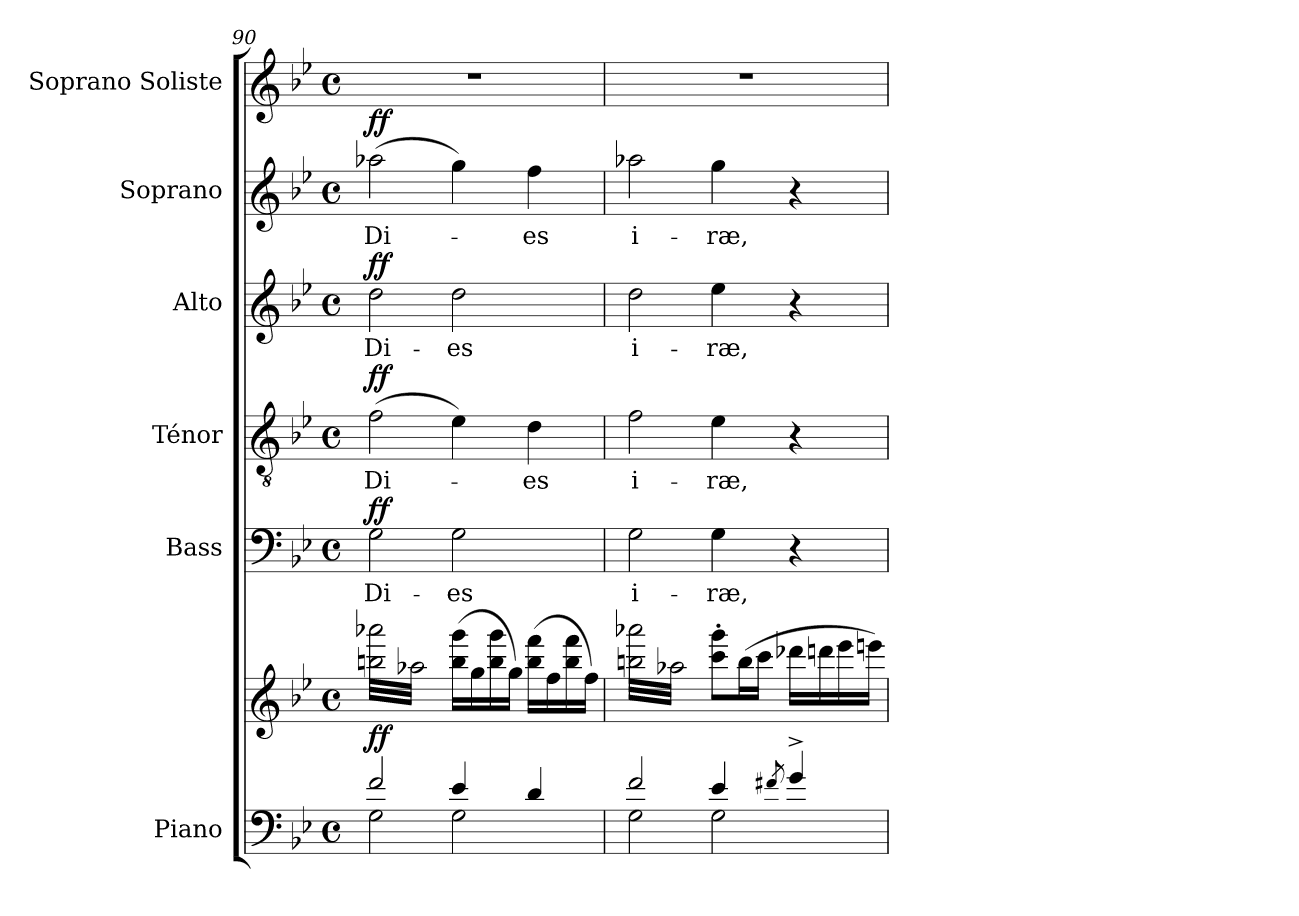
**kern	**kern	**dynam	**kern	**text	**dynam	**kern	**text	**dynam	**kern	**text	**dynam	**kern	**text	**dynam	**kern
*part6	*part6	*part6	*part5	*part5	*part5	*part4	*part4	*part4	*part3	*part3	*part3	*part2	*part2	*part2	*part1
*staff7	*staff6	*staff6/7	*staff5	*staff5	*staff5	*staff4	*staff4	*staff4	*staff3	*staff3	*staff3	*staff2	*staff2	*staff2	*staff1
*I"Piano	*	*	*I"Bass	*	*	*I"Ténor	*	*	*I"Alto	*	*	*I"Soprano	*	*	*I"Soprano Soliste
*I'Pno.	*	*	*I'B.	*	*	*I'T.	*	*	*I'A.	*	*	*I'S.	*	*	*
*clefF4	*clefG2	*	*clefF4	*	*	*clefGv2	*	*	*clefG2	*	*	*clefG2	*	*	*clefG2
*	*	*	*	*	*	*	*	*	*ITrd2c3	*	*	*	*	*	*
*k[b-e-]	*k[b-e-]	*	*k[b-e-]	*	*	*k[b-e-]	*	*	*k[f#]	*	*	*k[b-e-]	*	*	*k[b-e-]
*M4/4	*M4/4	*	*M4/4	*	*	*M4/4	*	*	*M4/4	*	*	*M4/4	*	*	*M4/4
*met(c)	*met(c)	*	*met(c)	*	*	*met(c)	*	*	*met(c)	*	*	*met(c)	*	*	*met(c)
=90	=90	=90	=90	=90	=90	=90	=90	=90	=90	=90	=90	=90	=90	=90	=90
*^	*	*	*	*	*	*	*	*	*	*	*	*	*	*	*
!	!	!	!LO:DY:b	!	!	!LO:DY:a	!	!	!LO:DY:a	!	!	!LO:DY:a	!	!	!LO:DY:a	!
*	*	*tremolo	*	*	*	*	*	*	*	*	*	*	*	*	*	*
2f/	2G\	(32bbn\ 32aaa-X\LLL	ff	2G\	Di-	ff	(2f\	Di-	ff	2bi\	Di-	ff	(2aa-X\	Di-	ff	1r
.	.	32aa-X\)	.	.	.	.	.	.	.	.	.	.	.	.	.	.
.	.	32bbn\ 32aaa-X\	.	.	.	.	.	.	.	.	.	.	.	.	.	.
.	.	32aa-X\)	.	.	.	.	.	.	.	.	.	.	.	.	.	.
.	.	32bbn\ 32aaa-X\	.	.	.	.	.	.	.	.	.	.	.	.	.	.
.	.	32aa-X\)	.	.	.	.	.	.	.	.	.	.	.	.	.	.
.	.	32bbn\ 32aaa-X\	.	.	.	.	.	.	.	.	.	.	.	.	.	.
.	.	32aa-X\)	.	.	.	.	.	.	.	.	.	.	.	.	.	.
.	.	32bbn\ 32aaa-X\	.	.	.	.	.	.	.	.	.	.	.	.	.	.
.	.	32aa-X\)	.	.	.	.	.	.	.	.	.	.	.	.	.	.
.	.	32bbn\ 32aaa-X\	.	.	.	.	.	.	.	.	.	.	.	.	.	.
.	.	32aa-X\)	.	.	.	.	.	.	.	.	.	.	.	.	.	.
.	.	32bbn\ 32aaa-X\	.	.	.	.	.	.	.	.	.	.	.	.	.	.
.	.	32aa-X\)	.	.	.	.	.	.	.	.	.	.	.	.	.	.
.	.	32bbn\ 32aaa-X\	.	.	.	.	.	.	.	.	.	.	.	.	.	.
.	.	32aa-X\)JJJ	.	.	.	.	.	.	.	.	.	.	.	.	.	.
*	*	*Xtremolo	*	*	*	*	*	*	*	*	*	*	*	*	*	*
4e-/	2G\	(16bb\ 16ggg\LL	.	2G\	-es	.	4e-\)	.	.	2bi\	-es	.	4gg\)	.	.	.
.	.	.	.	.	.	.	.	.	.	.	.	.	.	.	.	.
.	.	16gg\	.	.	.	.	.	.	.	.	.	.	.	.	.	.
.	.	.	.	.	.	.	.	.	.	.	.	.	.	.	.	.
.	.	16bb\ 16ggg\	.	.	.	.	.	.	.	.	.	.	.	.	.	.
.	.	.	.	.	.	.	.	.	.	.	.	.	.	.	.	.
.	.	16gg\JJ)	.	.	.	.	.	.	.	.	.	.	.	.	.	.
.	.	.	.	.	.	.	.	.	.	.	.	.	.	.	.	.
4d/	.	(16bb\ 16fff\LL	.	.	.	.	4d\	-es	.	.	.	.	4ff\	-es	.	.
.	.	16ff\	.	.	.	.	.	.	.	.	.	.	.	.	.	.
.	.	16bb\ 16fff\	.	.	.	.	.	.	.	.	.	.	.	.	.	.
.	.	16ff\JJ)	.	.	.	.	.	.	.	.	.	.	.	.	.	.
=91	=91	=91	=91	=91	=91	=91	=91	=91	=91	=91	=91	=91	=91	=91	=91	=91
*	*	*tremolo	*	*	*	*	*	*	*	*	*	*	*	*	*	*
2f/	2G\	(32bbn\ 32aaa-X\LLL	.	2G\	i-	.	2f\	i-	.	2bi\	i-	.	2aa-X\	i-	.	1r
.	.	32aa-X\)	.	.	.	.	.	.	.	.	.	.	.	.	.	.
.	.	32bbn\ 32aaa-X\	.	.	.	.	.	.	.	.	.	.	.	.	.	.
.	.	32aa-X\)	.	.	.	.	.	.	.	.	.	.	.	.	.	.
.	.	32bbn\ 32aaa-X\	.	.	.	.	.	.	.	.	.	.	.	.	.	.
.	.	32aa-X\)	.	.	.	.	.	.	.	.	.	.	.	.	.	.
.	.	32bbn\ 32aaa-X\	.	.	.	.	.	.	.	.	.	.	.	.	.	.
.	.	32aa-X\)	.	.	.	.	.	.	.	.	.	.	.	.	.	.
.	.	32bbn\ 32aaa-X\	.	.	.	.	.	.	.	.	.	.	.	.	.	.
.	.	32aa-X\)	.	.	.	.	.	.	.	.	.	.	.	.	.	.
.	.	32bbn\ 32aaa-X\	.	.	.	.	.	.	.	.	.	.	.	.	.	.
.	.	32aa-X\)	.	.	.	.	.	.	.	.	.	.	.	.	.	.
.	.	32bbn\ 32aaa-X\	.	.	.	.	.	.	.	.	.	.	.	.	.	.
.	.	32aa-X\)	.	.	.	.	.	.	.	.	.	.	.	.	.	.
.	.	32bbn\ 32aaa-X\	.	.	.	.	.	.	.	.	.	.	.	.	.	.
.	.	32aa-X\)JJJ	.	.	.	.	.	.	.	.	.	.	.	.	.	.
*	*	*Xtremolo	*	*	*	*	*	*	*	*	*	*	*	*	*	*
4e-/	2G\	8ccc\' 8ggg\'L	.	4G\	-ræ,	.	4e-\	-ræ,	.	4cci\	-ræ,	.	4gg\	-ræ,	.	.
.	.	.	.	.	.	.	.	.	.	.	.	.	.	.	.	.
.	.	.	.	.	.	.	.	.	.	.	.	.	.	.	.	.
.	.	.	.	.	.	.	.	.	.	.	.	.	.	.	.	.
.	.	(16bb\L	.	.	.	.	.	.	.	.	.	.	.	.	.	.
.	.	.	.	.	.	.	.	.	.	.	.	.	.	.	.	.
.	.	16ccc\JJ	.	.	.	.	.	.	.	.	.	.	.	.	.	.
.	.	.	.	.	.	.	.	.	.	.	.	.	.	.	.	.
8qf#X/	.	.	.	.	.	.	.	.	.	.	.	.	.	.	.	.
4g^/	.	16ddd-X\LL	.	4r	.	.	4r	.	.	4r	.	.	4r	.	.	.
.	.	16dddn\	.	.	.	.	.	.	.	.	.	.	.	.	.	.
.	.	16eee-\	.	.	.	.	.	.	.	.	.	.	.	.	.	.
.	.	16eeen\JJ)	.	.	.	.	.	.	.	.	.	.	.	.	.	.
*v	*v	*	*	*	*	*	*	*	*	*	*	*	*	*	*	*
=	=	=	=	=	=	=	=	=	=	=	=	=	=	=	=
*-	*-	*-	*-	*-	*-	*-	*-	*-	*-	*-	*-	*-	*-	*-	*-
